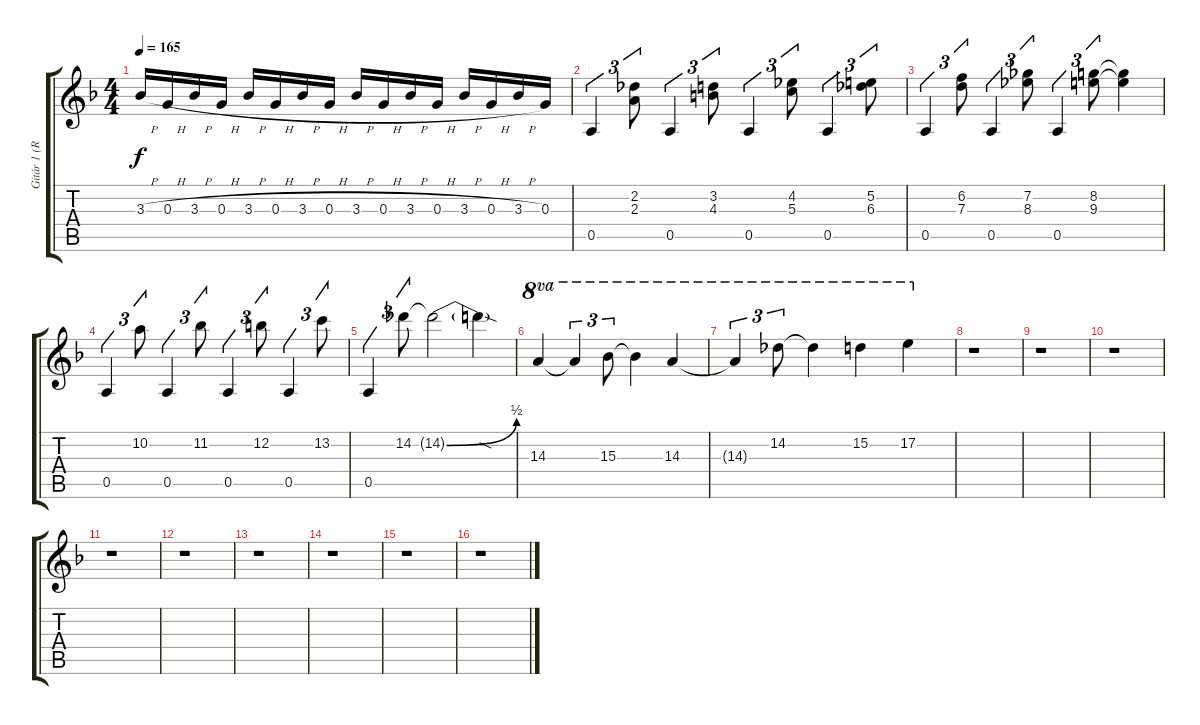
\track ("Gitár 1 (Ritchie Blackmore)" "Gitár 1 (R") {instrument distortionguitar}
\staff {score tabs}
\tuning (E4 B3 G3 D3 A2 E2) {hide}
\ts (4 4)
\tempo 165
\clef g2
\ks f
3.3{h}.16{dy f} 0.3{h}.16 3.3{h}.16 0.3{h}.16 3.3{h}.16 0.3{h}.16 3.3{h}.16 0.3{h}.16 3.3{h}.16 0.3{h}.16 3.3{h}.16 0.3{h}.16 3.3{h}.16 0.3{h}.16 3.3{h}.16 0.3.16 |
0.5.4{tu (3 2)} (2.2 2.3).8{tu (3 2)} 0.5.4{tu (3 2)} (3.2 4.3).8{tu (3 2)} 0.5.4{tu (3 2)} (4.2 5.3).8{tu (3 2)} 0.5.4{tu (3 2)} (5.2 6.3).8{tu (3 2)} |
0.5.4{tu (3 2)} (6.2 7.3).8{tu (3 2)} 0.5.4{tu (3 2)} (7.2 8.3).8{tu (3 2)} 0.5.4{tu (3 2)} (8.2 9.3).8{tu (3 2)} (8.2{t} 9.3{t}).4 |
0.5.4{tu (3 2)} 10.2.8{tu (3 2)} 0.5.4{tu (3 2)} 11.2.8{tu (3 2)} 0.5.4{tu (3 2)} 12.2.8{tu (3 2)} 0.5.4{tu (3 2)} 13.2.8{tu (3 2)} |
0.5.4{tu (3 2)} 14.2.8{tu (3 2)} 14.2{be (bend 0 0 60 2) t}.2 14.2{sod t}.4 |
14.3.4{ot 8va} 14.3{t}.4{tu (3 2) ot 8va} 15.3.8{tu (3 2) ot 8va} 15.3{t}.4{ot 8va} 14.3.4{ot 8va} |
14.3{t}.4{tu (3 2) ot 8va} 14.2.8{tu (3 2) ot 8va} 14.2{t}.4{ot 8va} 15.2.4{ot 8va} 17.2.4{ot 8va} |
r.1 |
r.1 |
r.1 |
r.1 |
r.1 |
r.1 |
r.1 |
r.1 |
r.1
